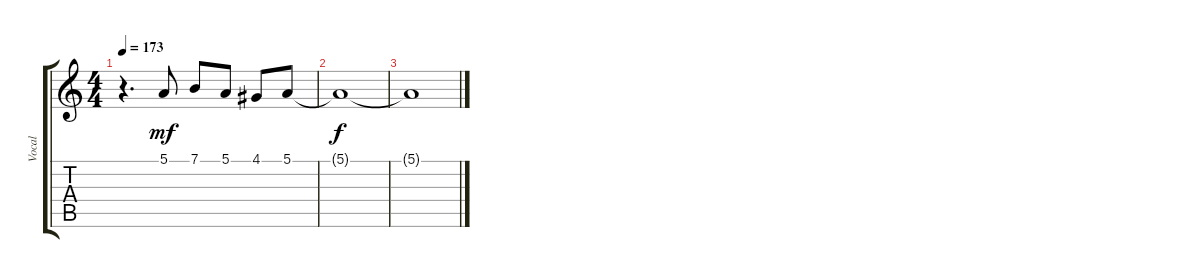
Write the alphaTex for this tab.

\track ("Vocal" "Vocal") {instrument lead1square}
\staff {score tabs}
\tuning (E4 B3 G3 D3 A2 E2) {hide}
\ts (4 4)
\tempo 173
\clef g2
\ks c
r.4{d dy f} 5.1.8{dy mf} 7.1.8 5.1.8 4.1.8 5.1.8 |
5.1{t}.1{dy f} |
5.1{t}.1
